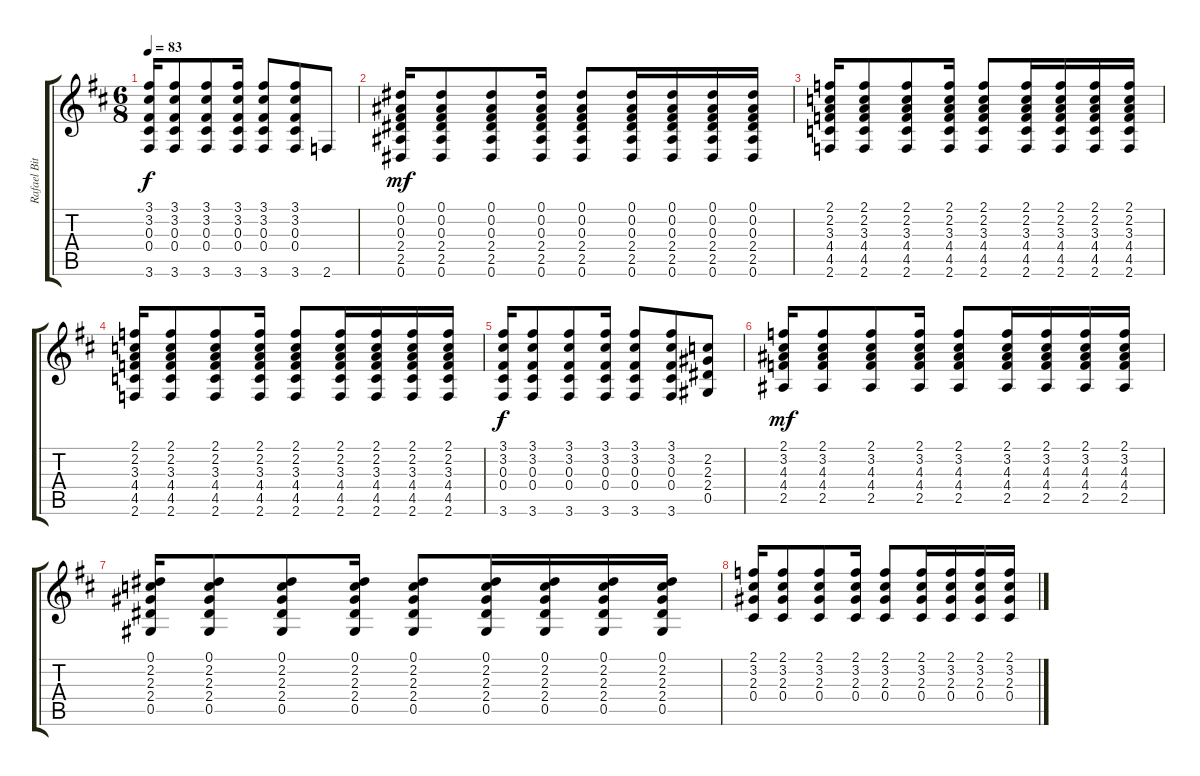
\track ("Rafael Bittencourt" "Rafael Bit") {instrument distortionguitar}
\staff {score tabs}
\tuning (Eb4 Bb3 Gb3 Db3 Ab2 Eb2) {hide}
\ts (6 8)
\tempo 83
\clef g2
\ks d
(3.1 3.2 0.3 0.4 3.6).16{dy f} (3.1 3.2 0.3 0.4 3.6).8 (3.1 3.2 0.3 0.4 3.6).8 (3.1 3.2 0.3 0.4 3.6).16 (3.1 3.2 0.3 0.4 3.6).8 (3.1 3.2 0.3 0.4 3.6).8 2.6.8 |
(0.1 0.2 0.3 2.4 2.5 0.6).16{dy mf instrument acousticguitarsteel} (0.1 0.2 0.3 2.4 2.5 0.6).8 (0.1 0.2 0.3 2.4 2.5 0.6).8 (0.1 0.2 0.3 2.4 2.5 0.6).16 (0.1 0.2 0.3 2.4 2.5 0.6).8 (0.1 0.2 0.3 2.4 2.5 0.6).16 (0.1 0.2 0.3 2.4 2.5 0.6).16 (0.1 0.2 0.3 2.4 2.5 0.6).16 (0.1 0.2 0.3 2.4 2.5 0.6).16 |
(2.1 2.2 3.3 4.4 4.5 2.6).16 (2.1 2.2 3.3 4.4 4.5 2.6).8 (2.1 2.2 3.3 4.4 4.5 2.6).8 (2.1 2.2 3.3 4.4 4.5 2.6).16 (2.1 2.2 3.3 4.4 4.5 2.6).8 (2.1 2.2 3.3 4.4 4.5 2.6).16 (2.1 2.2 3.3 4.4 4.5 2.6).16 (2.1 2.2 3.3 4.4 4.5 2.6).16 (2.1 2.2 3.3 4.4 4.5 2.6).16 |
(2.1 2.2 3.3 4.4 4.5 2.6).16 (2.1 2.2 3.3 4.4 4.5 2.6).8 (2.1 2.2 3.3 4.4 4.5 2.6).8 (2.1 2.2 3.3 4.4 4.5 2.6).16 (2.1 2.2 3.3 4.4 4.5 2.6).8 (2.1 2.2 3.3 4.4 4.5 2.6).16 (2.1 2.2 3.3 4.4 4.5 2.6).16 (2.1 2.2 3.3 4.4 4.5 2.6).16 (2.1 2.2 3.3 4.4 4.5 2.6).16 |
(3.1 3.2 0.3 0.4 3.6).16{dy f} (3.1 3.2 0.3 0.4 3.6).8 (3.1 3.2 0.3 0.4 3.6).8 (3.1 3.2 0.3 0.4 3.6).16 (3.1 3.2 0.3 0.4 3.6).8 (3.1 3.2 0.3 0.4 3.6).8 (2.2 2.3 2.4 0.5).8 |
(2.1 3.2 4.3 4.4 2.5).16{dy mf} (2.1 3.2 4.3 4.4 2.5).8 (2.1 3.2 4.3 4.4 2.5).8 (2.1 3.2 4.3 4.4 2.5).16 (2.1 3.2 4.3 4.4 2.5).8 (2.1 3.2 4.3 4.4 2.5).16 (2.1 3.2 4.3 4.4 2.5).16 (2.1 3.2 4.3 4.4 2.5).16 (2.1 3.2 4.3 4.4 2.5).16 |
(0.1 2.2 2.3 2.4 0.5).16{instrument acousticguitarsteel} (0.1 2.2 2.3 2.4 0.5).8 (0.1 2.2 2.3 2.4 0.5).8 (0.1 2.2 2.3 2.4 0.5).16 (0.1 2.2 2.3 2.4 0.5).8 (0.1 2.2 2.3 2.4 0.5).16 (0.1 2.2 2.3 2.4 0.5).16 (0.1 2.2 2.3 2.4 0.5).16 (0.1 2.2 2.3 2.4 0.5).16 |
(2.1 3.2 2.3 0.4).16 (2.1 3.2 2.3 0.4).8 (2.1 3.2 2.3 0.4).8 (2.1 3.2 2.3 0.4).16 (2.1 3.2 2.3 0.4).8 (2.1 3.2 2.3 0.4).16 (2.1 3.2 2.3 0.4).16 (2.1 3.2 2.3 0.4).16 (2.1 3.2 2.3 0.4).16
